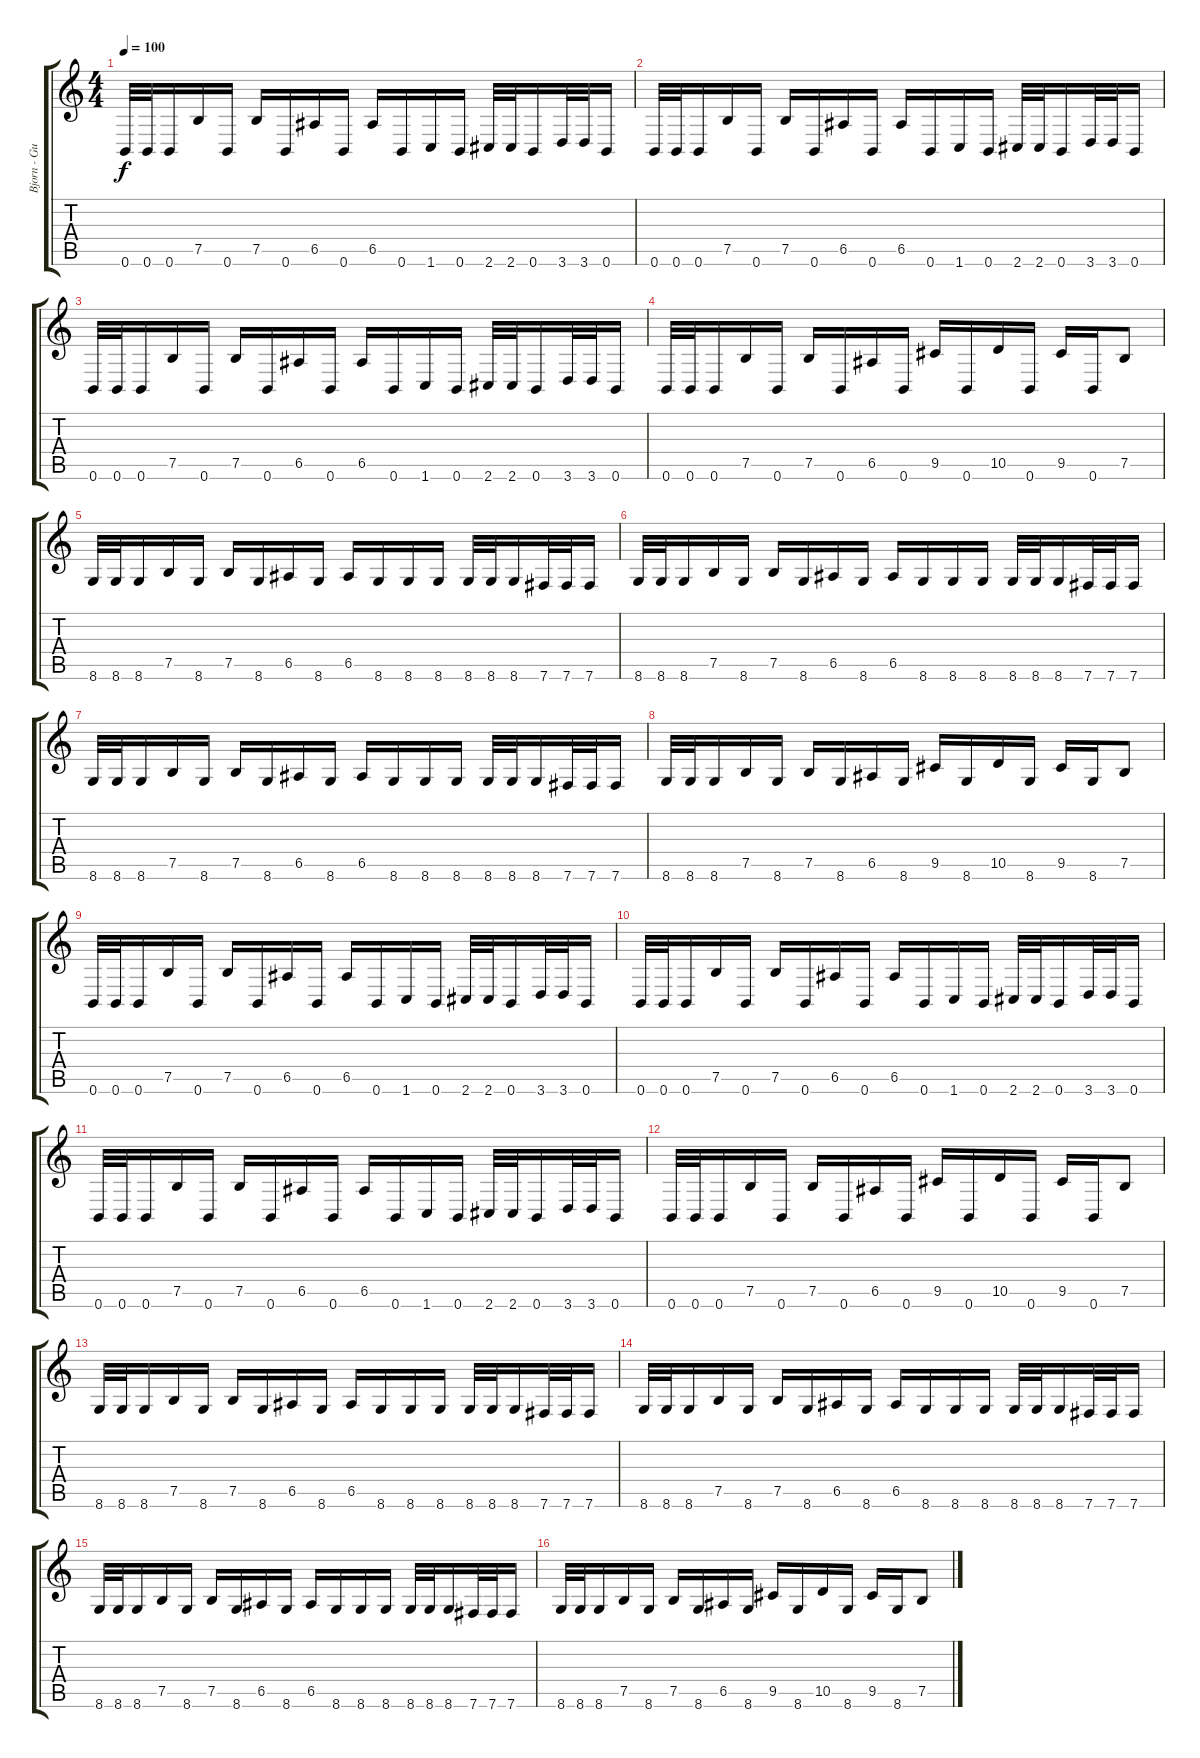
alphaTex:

\track ("Bjorn - Guitar" "Bjorn - Gu") {instrument distortionguitar}
\staff {score tabs}
\tuning (B3 Gb3 D3 A2 E2 B1) {hide}
\ts (4 4)
\tempo 100
\clef g2
\ks c
0.6.32{dy f instrument distortionguitar} 0.6.32 0.6.16 7.5.16 0.6.16 7.5.16 0.6.16 6.5.16 0.6.16 6.5.16 0.6.16 1.6.16 0.6.16 2.6.32 2.6.32 0.6.16 3.6.32 3.6.32 0.6.16 |
0.6.32 0.6.32 0.6.16 7.5.16 0.6.16 7.5.16 0.6.16 6.5.16 0.6.16 6.5.16 0.6.16 1.6.16 0.6.16 2.6.32 2.6.32 0.6.16 3.6.32 3.6.32 0.6.16 |
0.6.32 0.6.32 0.6.16 7.5.16 0.6.16 7.5.16 0.6.16 6.5.16 0.6.16 6.5.16 0.6.16 1.6.16 0.6.16 2.6.32 2.6.32 0.6.16 3.6.32 3.6.32 0.6.16 |
0.6.32 0.6.32 0.6.16 7.5.16 0.6.16 7.5.16 0.6.16 6.5.16 0.6.16 9.5.16 0.6.16 10.5.16 0.6.16 9.5.16 0.6.16 7.5.8 |
8.6.32 8.6.32 8.6.16 7.5.16 8.6.16 7.5.16 8.6.16 6.5.16 8.6.16 6.5.16 8.6.16 8.6.16 8.6.16 8.6.32 8.6.32 8.6.16 7.6.32 7.6.32 7.6.16 |
8.6.32 8.6.32 8.6.16 7.5.16 8.6.16 7.5.16 8.6.16 6.5.16 8.6.16 6.5.16 8.6.16 8.6.16 8.6.16 8.6.32 8.6.32 8.6.16 7.6.32 7.6.32 7.6.16 |
8.6.32 8.6.32 8.6.16 7.5.16 8.6.16 7.5.16 8.6.16 6.5.16 8.6.16 6.5.16 8.6.16 8.6.16 8.6.16 8.6.32 8.6.32 8.6.16 7.6.32 7.6.32 7.6.16 |
8.6.32 8.6.32 8.6.16 7.5.16 8.6.16 7.5.16 8.6.16 6.5.16 8.6.16 9.5.16 8.6.16 10.5.16 8.6.16 9.5.16 8.6.16 7.5.8 |
0.6.32 0.6.32 0.6.16 7.5.16 0.6.16 7.5.16 0.6.16 6.5.16 0.6.16 6.5.16 0.6.16 1.6.16 0.6.16 2.6.32 2.6.32 0.6.16 3.6.32 3.6.32 0.6.16 |
0.6.32 0.6.32 0.6.16 7.5.16 0.6.16 7.5.16 0.6.16 6.5.16 0.6.16 6.5.16 0.6.16 1.6.16 0.6.16 2.6.32 2.6.32 0.6.16 3.6.32 3.6.32 0.6.16 |
0.6.32 0.6.32 0.6.16 7.5.16 0.6.16 7.5.16 0.6.16 6.5.16 0.6.16 6.5.16 0.6.16 1.6.16 0.6.16 2.6.32 2.6.32 0.6.16 3.6.32 3.6.32 0.6.16 |
0.6.32 0.6.32 0.6.16 7.5.16 0.6.16 7.5.16 0.6.16 6.5.16 0.6.16 9.5.16 0.6.16 10.5.16 0.6.16 9.5.16 0.6.16 7.5.8 |
8.6.32 8.6.32 8.6.16 7.5.16 8.6.16 7.5.16 8.6.16 6.5.16 8.6.16 6.5.16 8.6.16 8.6.16 8.6.16 8.6.32 8.6.32 8.6.16 7.6.32 7.6.32 7.6.16 |
8.6.32 8.6.32 8.6.16 7.5.16 8.6.16 7.5.16 8.6.16 6.5.16 8.6.16 6.5.16 8.6.16 8.6.16 8.6.16 8.6.32 8.6.32 8.6.16 7.6.32 7.6.32 7.6.16 |
8.6.32 8.6.32 8.6.16 7.5.16 8.6.16 7.5.16 8.6.16 6.5.16 8.6.16 6.5.16 8.6.16 8.6.16 8.6.16 8.6.32 8.6.32 8.6.16 7.6.32 7.6.32 7.6.16 |
8.6.32 8.6.32 8.6.16 7.5.16 8.6.16 7.5.16 8.6.16 6.5.16 8.6.16 9.5.16 8.6.16 10.5.16 8.6.16 9.5.16 8.6.16 7.5.8
